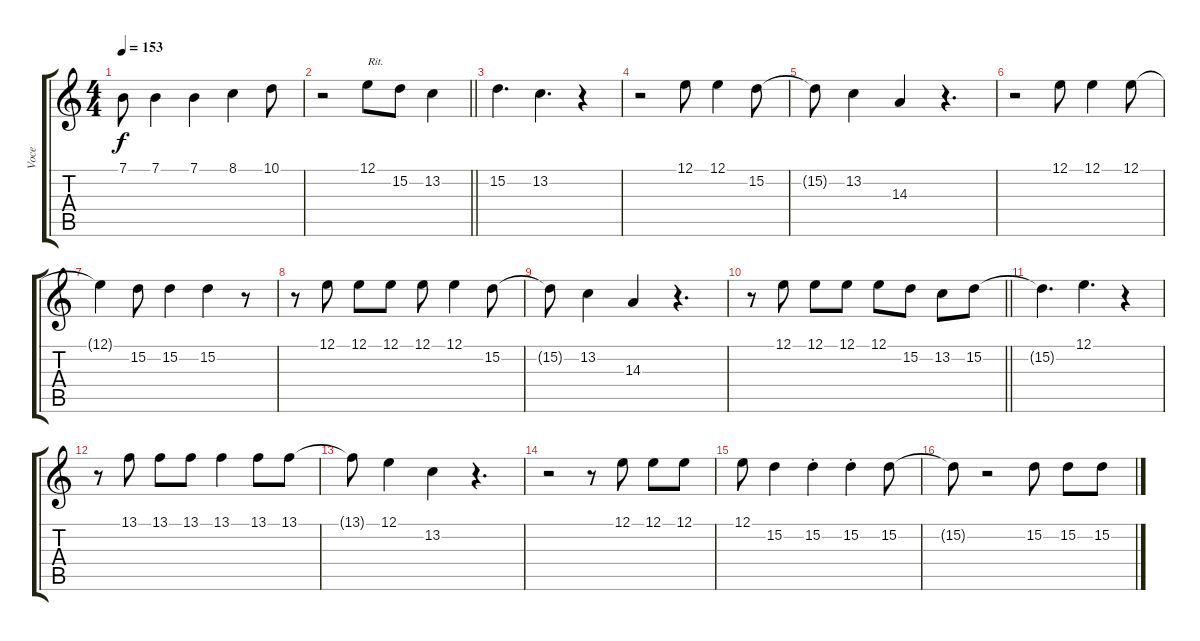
\track ("Voce" "Voce") {instrument lead1square}
\staff {score tabs}
\tuning (E4 B3 G3 D3 A2 E2) {hide}
\ts (4 4)
\tempo 153
\clef g2
\ks c
7.1.8{dy f} 7.1.4 7.1.4 8.1.4 10.1.8 |
\barLineRight lightlight
r.2 12.1.8{txt "Rit."} 15.2.8 13.2.4 |
15.2.4{d} 13.2.4{d} r.4 |
r.2 12.1.8 12.1.4 15.2.8 |
15.2{t}.8 13.2.4 14.3.4 r.4{d} |
r.2 12.1.8 12.1.4 12.1.8 |
12.1{t}.4 15.2.8 15.2.4 15.2.4 r.8 |
r.8 12.1.8 12.1.8 12.1.8 12.1.8 12.1.4 15.2.8 |
15.2{t}.8 13.2.4 14.3.4 r.4{d} |
\barLineRight lightlight
r.8 12.1.8 12.1.8 12.1.8 12.1.8 15.2.8 13.2.8 15.2.8 |
15.2{t}.4{d} 12.1.4{d} r.4 |
r.8 13.1.8 13.1.8 13.1.8 13.1.4 13.1.8 13.1.8 |
13.1{t}.8 12.1.4 13.2.4 r.4{d} |
r.2 r.8 12.1.8 12.1.8 12.1.8 |
12.1.8 15.2.4 15.2{st}.4 15.2{st}.4 15.2.8 |
15.2{t}.8 r.2 15.2.8 15.2.8 15.2.8
